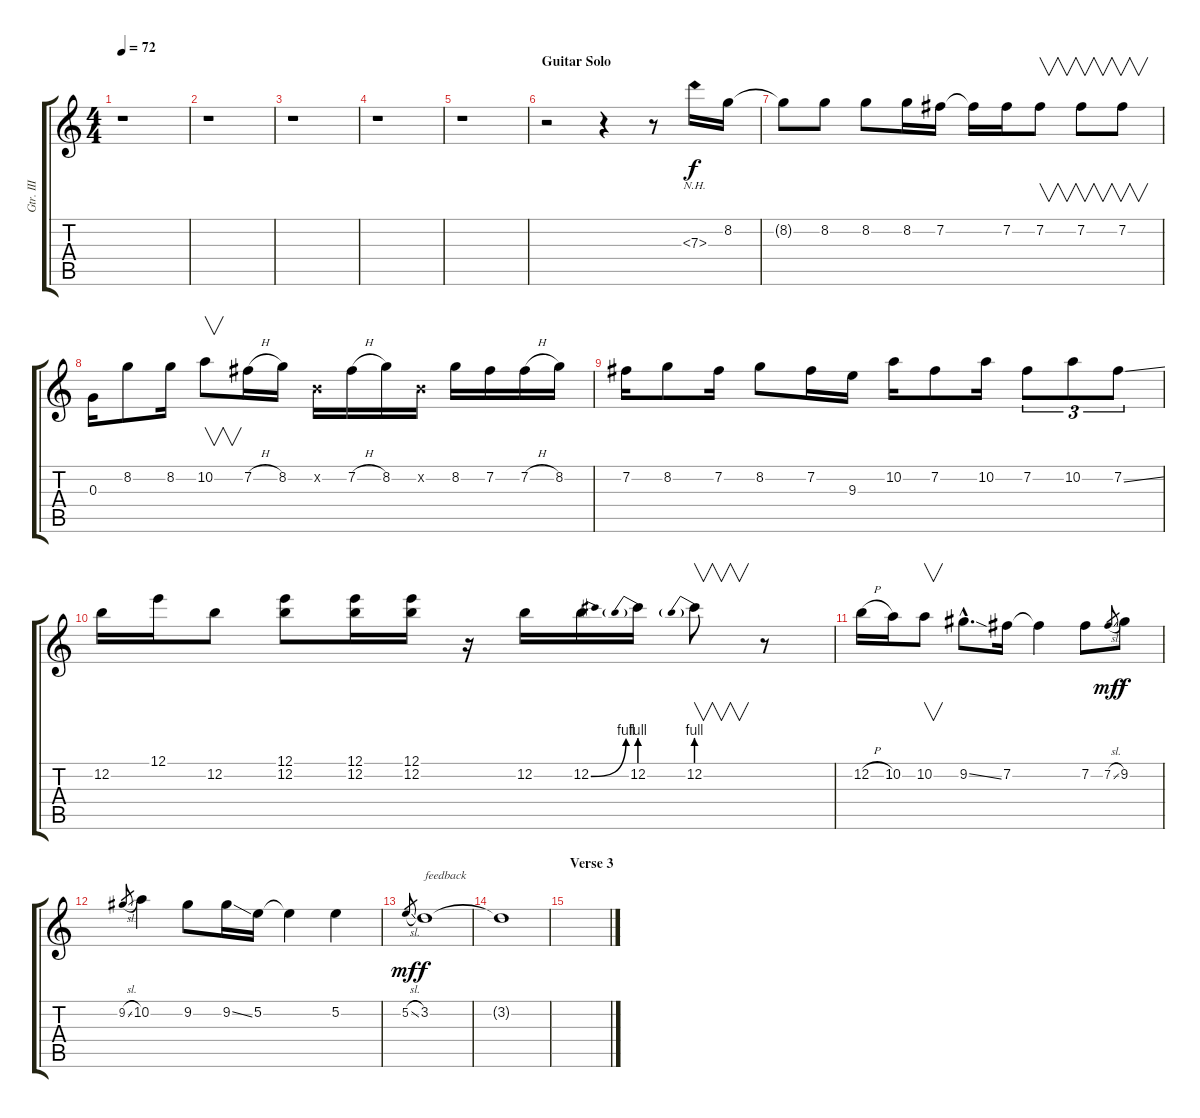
\track ("Gtr. III" "Gtr. III") {instrument distortionguitar}
\staff {score tabs}
\tuning (E4 B3 G3 D3 A2 E2) {hide}
\ts (4 4)
\tempo 72
\clef g2
\ks c
r.1{dy f} |
r.1 |
r.1 |
r.1 |
r.1 |
\section ("" "Guitar Solo")
r.2 r.4 r.8 7.3{nh}.16 8.2.16 |
8.2{t}.8 8.2.8 8.2.8 8.2.16 7.2.16 7.2{t}.16 7.2.16 7.2.8{v} 7.2.8{v} 7.2.8{v} |
0.3.16 8.2.8 8.2.16 10.2.8{v} 7.2{h}.16 8.2.16 0.2{x}.16 7.2{h}.16 8.2.16 0.2{x}.16 8.2.16 7.2.16 7.2{h}.16 8.2.16 |
7.2.16 8.2.8 7.2.16 8.2.8 7.2.16 9.3.16 10.2.16 7.2.8 10.2.16 7.2.8{tu (3 2)} 10.2.8{tu (3 2)} 7.2{ss}.8{tu (3 2)} |
12.2.16 12.1.16 12.2.8 (12.1 12.2).8 (12.1 12.2).16 (12.1 12.2).16 r.16 12.2.16 12.2{be (bend 0 0 60 4)}.16 12.2{be (prebend 0 4 60 4)}.16 12.2{be (prebend 0 4 60 4)}.8{v} r.8 |
12.2{h}.16 10.2.16 10.2.8{v} 9.2{ss hac}.8{d} 7.2.16 7.2{t}.4 7.2.8 7.2{sl}.8{gr dy mf} 9.2.8{dy f} |
9.2{sl}.8{gr} 10.2.4 9.2.8 9.2{ss}.16 5.2.16 5.2{t}.4 5.2.4 |
5.2{sl}.8{gr dy mf} 3.2.1{txt "feedback" dy f} |
3.2{t}.1 |
\section ("" "Verse 3")
